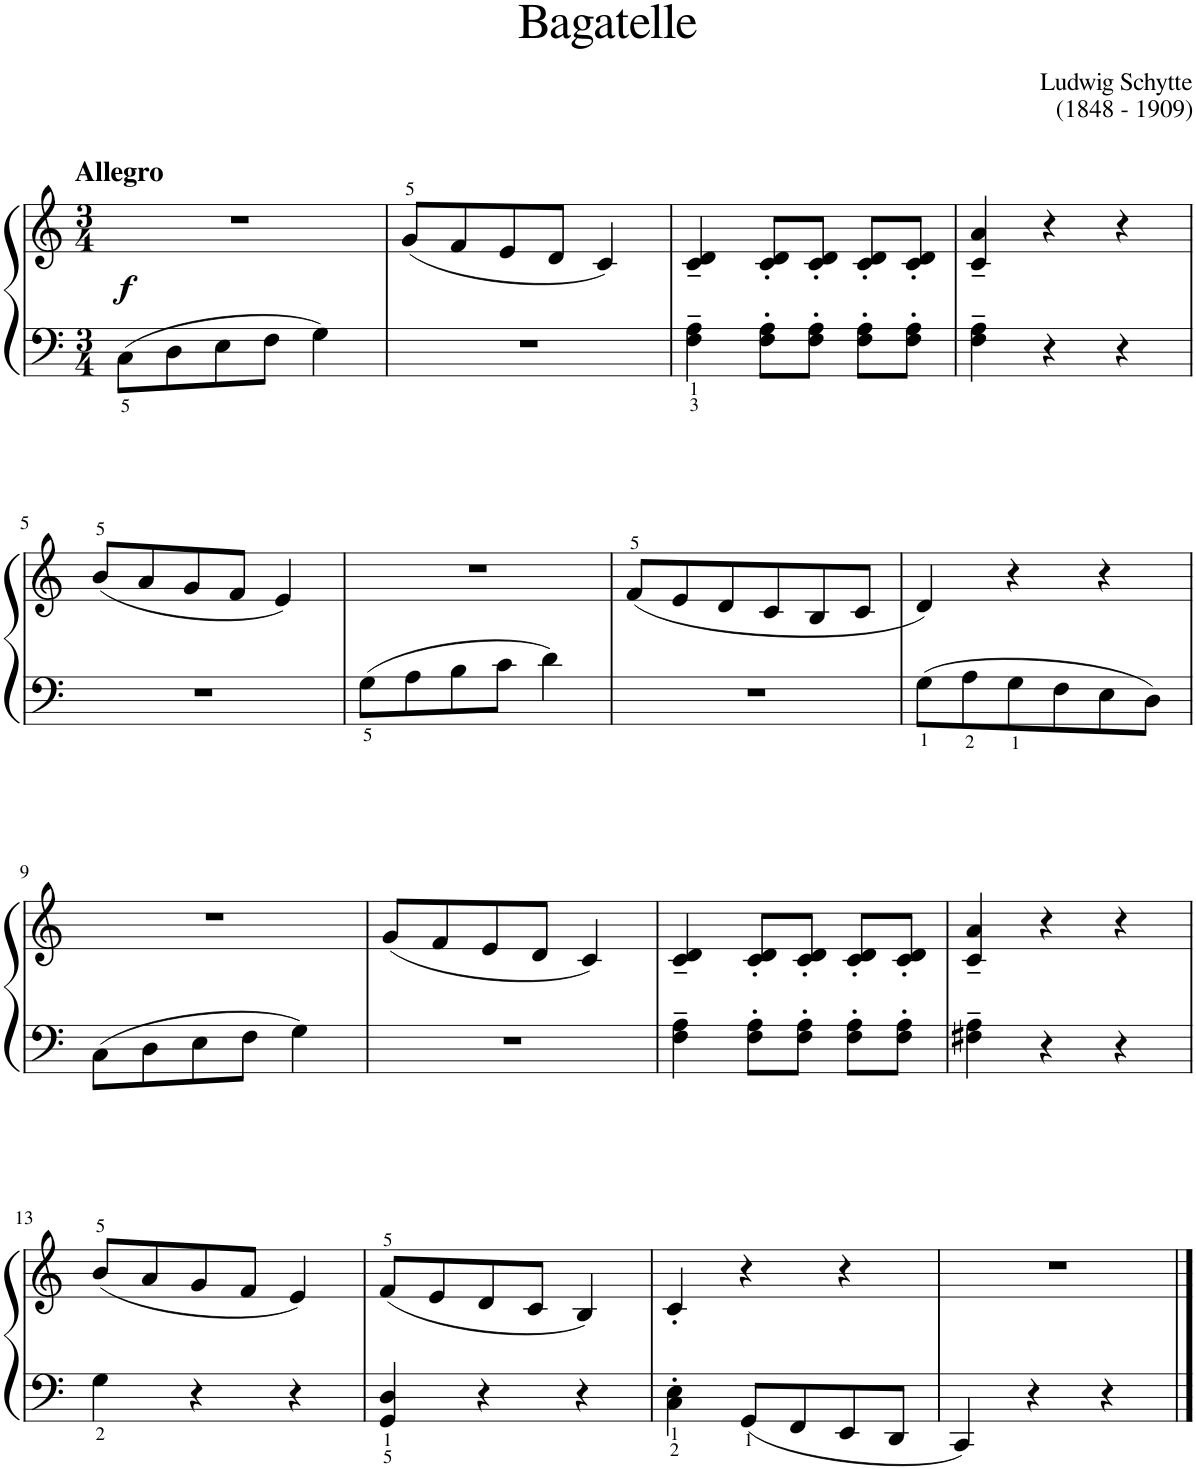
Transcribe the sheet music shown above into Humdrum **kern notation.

**kern	**kern	**dynam
*part1	*part1	*part1
*staff2	*staff1	*staff1/2
*I"Piano	*	*
*I'Pno	*	*
*clefF4	*clefG2	*
*k[]	*k[]	*
*M3/4	*M3/4	*
=1	=1	=1
!	!LO:TX:a:B:t=Allegro	!
!	!	!LO:DY:b
8C\L	2.r	f
8D\	.	.
8E\	.	.
8F\J	.	.
4G\	.	.
=2	=2	=2
2.r	(8g/L	.
.	8f/	.
.	8e/	.
.	8d/J	.
.	4c/)	.
=3	=3	=3
4F\~ 4A\~	4c/~ 4d/~	.
8F\' 8A\'L	8c/' 8d/'L	.
8F\' 8A\'J	8c/' 8d/'J	.
8F\' 8A\'L	8c/' 8d/'L	.
8F\' 8A\'J	8c/' 8d/'J	.
=4	=4	=4
4F\~ 4A\~	4c/~ 4a/~	.
4r	4r	.
4r	4r	.
!!LO:LB:g=z
=5	=5	=5
2.r	(8b/L	.
.	8a/	.
.	8g/	.
.	8f/J	.
.	4e/)	.
=6	=6	=6
8G\L	2.r	.
8A\	.	.
8B\	.	.
8c\J	.	.
4d\	.	.
=7	=7	=7
2.r	(8f/L	.
.	8e/	.
.	8d/	.
.	8c/	.
.	8B/	.
.	8c/J	.
=8	=8	=8
8G\L	4d/)	.
8A\	.	.
8G\	4r	.
8F\	.	.
8E\	4r	.
8D\J	.	.
!!LO:LB:g=z
=9	=9	=9
8C\L	2.r	.
8D\	.	.
8E\	.	.
8F\J	.	.
4G\	.	.
=10	=10	=10
2.r	(8g/L	.
.	8f/	.
.	8e/	.
.	8d/J	.
.	4c/)	.
=11	=11	=11
4F\~ 4A\~	4c/~ 4d/~	.
8F\' 8A\'L	8c/' 8d/'L	.
8F\' 8A\'J	8c/' 8d/'J	.
8F\' 8A\'L	8c/' 8d/'L	.
8F\' 8A\'J	8c/' 8d/'J	.
=12	=12	=12
4F#X\~ 4A\~	4c/~ 4a/~	.
4r	4r	.
4r	4r	.
!!LO:LB:g=z
=13	=13	=13
4G\	(8b/L	.
.	8a/	.
4r	8g/	.
.	8f/J	.
4r	4e/)	.
=14	=14	=14
4GG/ 4D/	(8f/L	.
.	8e/	.
4r	8d/	.
.	8c/J	.
4r	4B/)	.
=15	=15	=15
4C\' 4E\'	4c'/	.
8GG/L	4r	.
8FF/	.	.
8EE/	4r	.
8DD/J	.	.
=16	=16	=16
4CC/	2.r	.
4r	.	.
4r	.	.
==	==	==
*-	*-	*-
